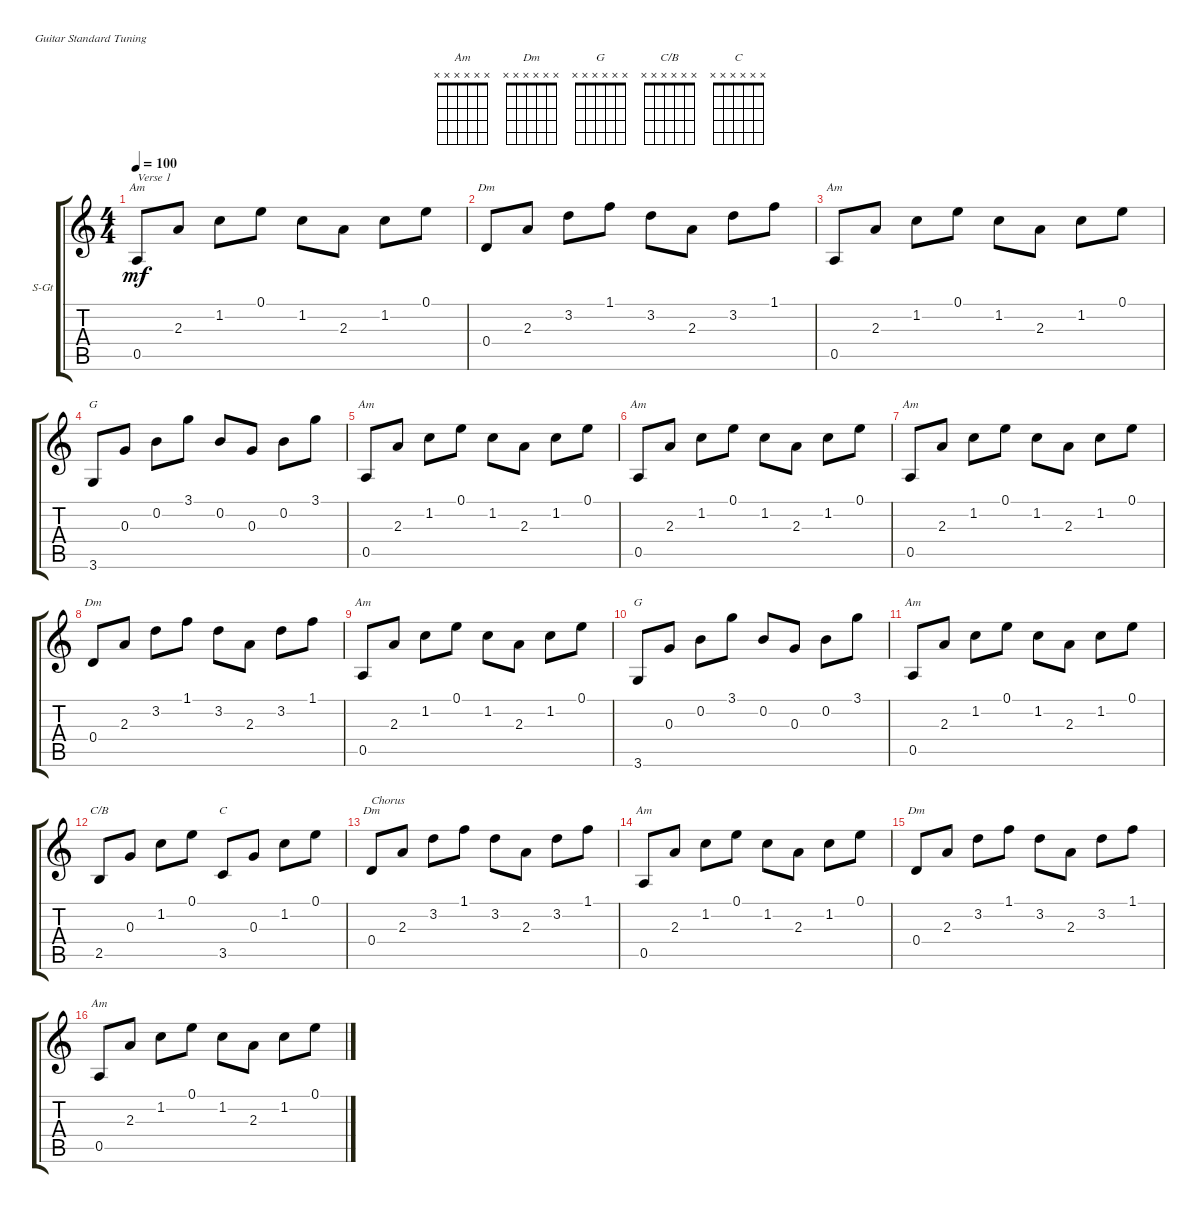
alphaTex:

\defaultSystemsLayout 4
\bracketExtendMode groupsimilarinstruments
\firstSystemTrackNameOrientation horizontal
\otherSystemsTrackNameOrientation horizontal
\track ("Steel Guitar" "S-Gt") {instrument acousticguitarsteel}
\staff {score tabs}
\tuning (E4 B3 G3 D3 A2 E2)
\chord ("Am" x x x x x x)
\chord ("Dm" x x x x x x)
\chord ("G" x x x x x x)
\chord ("C/B" x x x x x x)
\chord ("C" x x x x x x)
\ts (4 4)
\tempo 100
\clef g2
\ks c
0.5.8{ch "Am" txt "Verse 1" dy mf instrument acousticguitarsteel} 2.3.8 1.2.8 0.1.8 1.2.8 2.3.8 1.2.8 0.1.8 |
0.4.8{ch "Dm"} 2.3.8 3.2.8 1.1.8 3.2.8 2.3.8 3.2.8 1.1.8 |
0.5.8{ch "Am"} 2.3.8 1.2.8 0.1.8 1.2.8 2.3.8 1.2.8 0.1.8 |
3.6.8{ch "G"} 0.3.8 0.2.8 3.1.8 0.2.8 0.3.8 0.2.8 3.1.8 |
0.5.8{ch "Am"} 2.3.8 1.2.8 0.1.8 1.2.8 2.3.8 1.2.8 0.1.8 |
0.5.8{ch "Am"} 2.3.8 1.2.8 0.1.8 1.2.8 2.3.8 1.2.8 0.1.8 |
0.5.8{ch "Am"} 2.3.8 1.2.8 0.1.8 1.2.8 2.3.8 1.2.8 0.1.8 |
0.4.8{ch "Dm"} 2.3.8 3.2.8 1.1.8 3.2.8 2.3.8 3.2.8 1.1.8 |
0.5.8{ch "Am"} 2.3.8 1.2.8 0.1.8 1.2.8 2.3.8 1.2.8 0.1.8 |
3.6.8{ch "G"} 0.3.8 0.2.8 3.1.8 0.2.8 0.3.8 0.2.8 3.1.8 |
0.5.8{ch "Am"} 2.3.8 1.2.8 0.1.8 1.2.8 2.3.8 1.2.8 0.1.8 |
2.5.8{ch "C/B"} 0.3.8 1.2.8 0.1.8 3.5.8{ch "C"} 0.3.8 1.2.8 0.1.8 |
0.4.8{ch "Dm" txt "Chorus"} 2.3.8 3.2.8 1.1.8 3.2.8 2.3.8 3.2.8 1.1.8 |
0.5.8{ch "Am"} 2.3.8 1.2.8 0.1.8 1.2.8 2.3.8 1.2.8 0.1.8 |
0.4.8{ch "Dm"} 2.3.8 3.2.8 1.1.8 3.2.8 2.3.8 3.2.8 1.1.8 |
0.5.8{ch "Am"} 2.3.8 1.2.8 0.1.8 1.2.8 2.3.8 1.2.8 0.1.8
